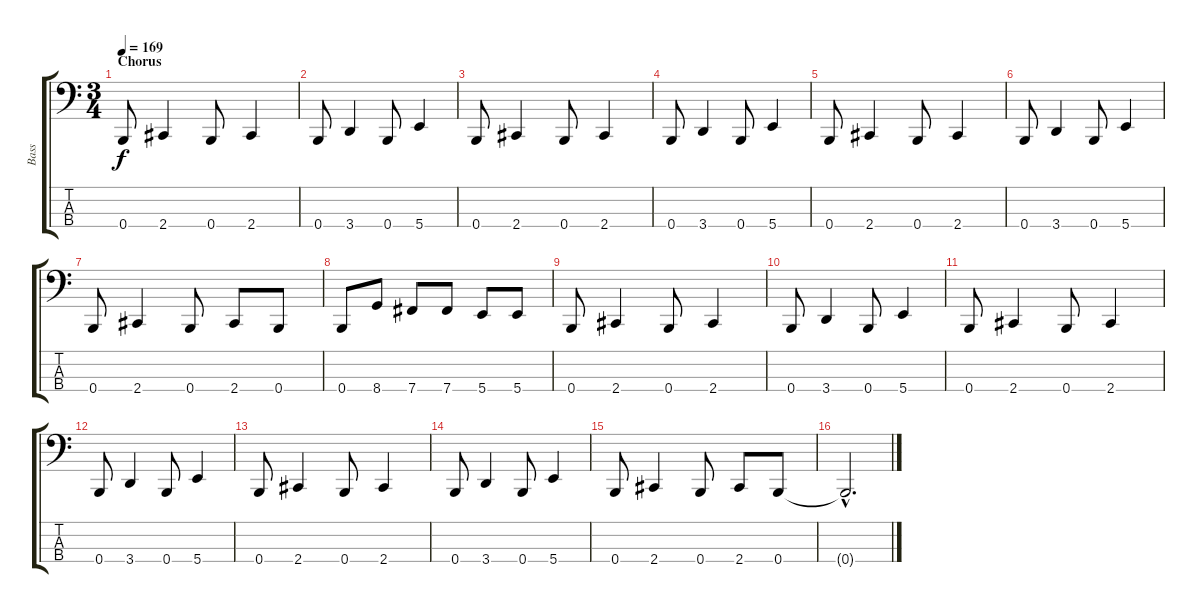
\track ("Bass" "Bass") {instrument electricbassfinger}
\staff {score tabs}
\tuning (E2 B1 Gb1 B0) {hide}
\ts (3 4)
\section ("" "Chorus")
\tempo 169
\clef f4
\ks c
0.4.8{dy f} 2.4.4 0.4.8 2.4.4 |
0.4.8 3.4.4 0.4.8 5.4.4 |
0.4.8 2.4.4 0.4.8 2.4.4 |
0.4.8 3.4.4 0.4.8 5.4.4 |
0.4.8 2.4.4 0.4.8 2.4.4 |
0.4.8 3.4.4 0.4.8 5.4.4 |
0.4.8 2.4.4 0.4.8 2.4.8 0.4.8 |
0.4.8 8.4.8 7.4.8 7.4.8 5.4.8 5.4.8 |
0.4.8 2.4.4 0.4.8 2.4.4 |
0.4.8 3.4.4 0.4.8 5.4.4 |
0.4.8 2.4.4 0.4.8 2.4.4 |
0.4.8 3.4.4 0.4.8 5.4.4 |
0.4.8 2.4.4 0.4.8 2.4.4 |
0.4.8 3.4.4 0.4.8 5.4.4 |
0.4.8 2.4.4 0.4.8 2.4.8 0.4.8 |
0.4{hac t}.2{d}
